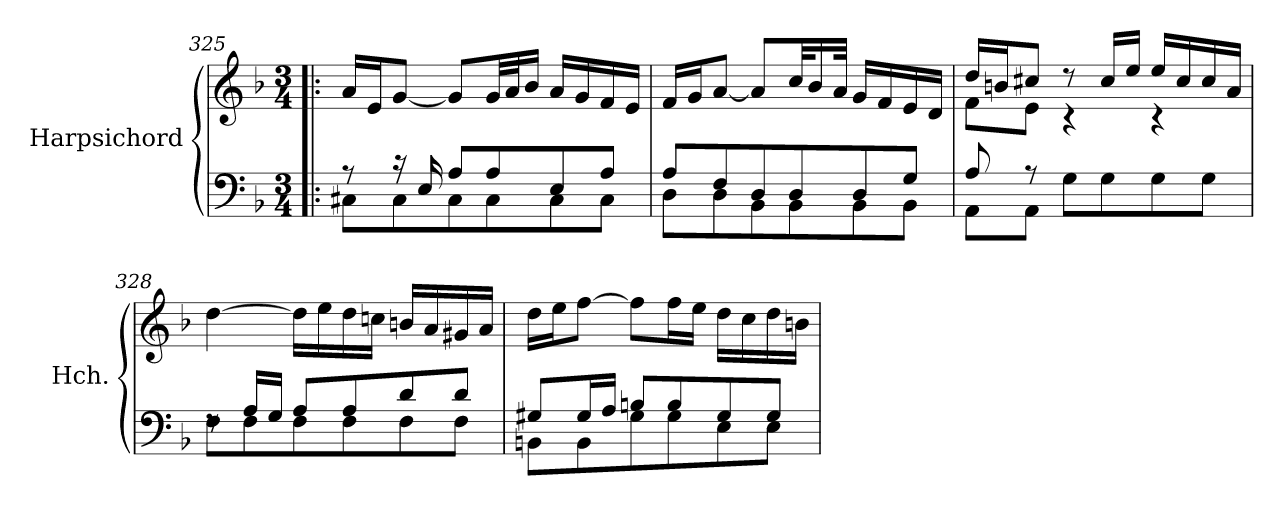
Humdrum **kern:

**kern	**kern
*part1	*part1
*staff2	*staff1
*I"Harpsichord	*
*I'Hch.	*
!!LO:PB:g=z
*clefF4	*clefG2
*k[b-]	*k[b-]
*M3/4	*M3/4
=325!|:	=325!|:
*^	*
8r	8C#X\L	16a/LL
.	.	16e/J
16r	8C#\	[8g/J
16E/	.	.
8A/L	8C#\	8g/L]
8A/	8C#\	32g/LL
.	.	32a/J
.	.	16b-/JJ
8E/	8C#\	16a/LL
.	.	16g/
8A/J	8C#\J	16f/
.	.	16e/JJ
=326	=326	=326
8A/L	8D\L	16f/LL
.	.	16g/J
8F/	8D\	[8a/J
8D/	8BB-\	8a/L]
8D/	8BB-\	32cc/KL
.	.	16b-/
.	.	32a/JJk
8D/	8BB-\	16g/LL
.	.	16f/
8G/J	8BB-\J	16e/
.	.	16d/JJ
=327	=327	=327
*	*	*^
8A/	8AA\L	16dd/LL	8f\L
.	.	16bn/J	.
8r	8AA\J	8cc#X/J	8e\J
8G\L	4ryy	8r	4r
8G\	.	16cc#/LL	.
.	.	16ee/JJ	.
8G\	4ryy	16ee/LL	4r
.	.	16cc#/	.
8G\J	.	16cc#/	.
.	.	16a/JJ	.
*	*	*v	*v
=328	=328	=328
8rF	8F\L	[4dd\
16A/LL	8F\	.
16G/JJ	.	.
8A/L	8F\	16dd\LL]
.	.	16ee\
8A/	8F\	16dd\
.	.	16ccn\JJ
8d/	8F\	16bn/LL
.	.	16a/
8d/J	8F\J	16g#X/
.	.	16a/JJ
=329	=329	=329
8G#X/L	8BBn\L	16dd\LL
.	.	16ee\J
16G#/L	8BB\	[8ff\J
16A/JJ	.	.
8Bn/L	8G#\	8ff\L]
8B/	8G#\	16ff\L
.	.	16ee\JJ
8G#/	8E\	16dd\LL
.	.	16cc\
8G#/J	8E\J	16dd\
.	.	16bn\JJ
*v	*v	*
=	=
*-	*-
